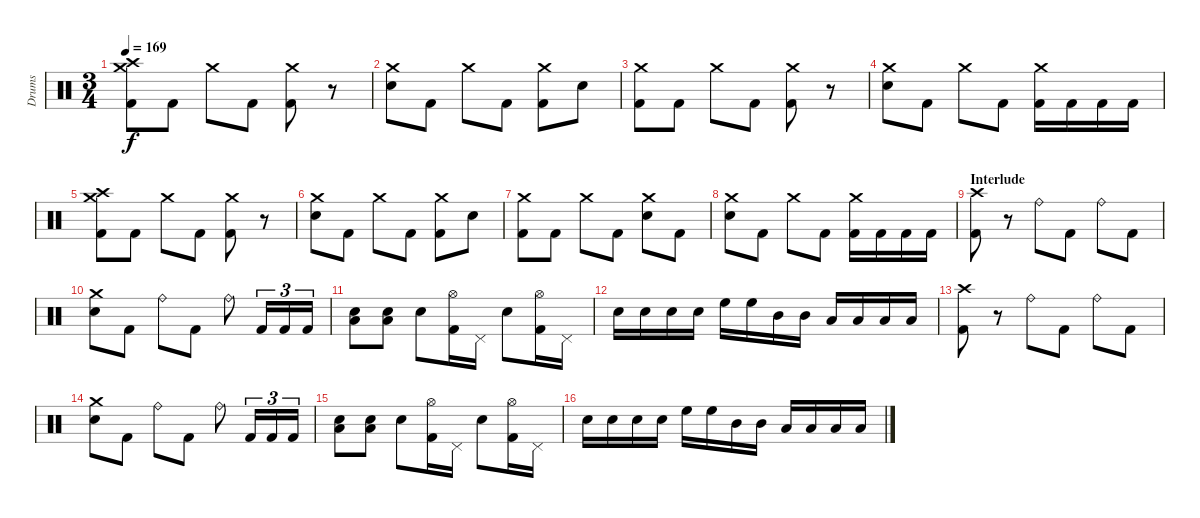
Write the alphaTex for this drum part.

\track ("Drums" "Drums") {instrument percussion}
\staff {score}
\articulation defaults
\ts (3 4)
\tempo 169
\clef neutral
\ks c
("Crash medium (hit)" "Crash high (hit)" "Kick (hit) 2").8{dy f} "Kick (hit) 2".8 "Crash medium (hit)".8 "Kick (hit) 2".8 ("Crash medium (hit)" "Kick (hit) 2").8 r.8 |
("Crash medium (hit)" "Electric Snare (hit)").8 "Kick (hit) 2".8 "Crash medium (hit)".8 "Kick (hit) 2".8 ("Crash medium (hit)" "Kick (hit) 2").8 "Electric Snare (hit)".8 |
("Crash medium (hit)" "Kick (hit) 2").8 "Kick (hit) 2".8 "Crash medium (hit)".8 "Kick (hit) 2".8 ("Crash medium (hit)" "Kick (hit) 2").8 r.8 |
("Crash medium (hit)" "Electric Snare (hit)").8 "Kick (hit) 2".8 "Crash medium (hit)".8 "Kick (hit) 2".8 ("Crash medium (hit)" "Kick (hit) 2").16 "Kick (hit) 2".16 "Kick (hit) 2".16 "Kick (hit) 2".16 |
("Crash medium (hit)" "Crash high (hit)" "Kick (hit) 2").8 "Kick (hit) 2".8 "Crash medium (hit)".8 "Kick (hit) 2".8 ("Crash medium (hit)" "Kick (hit) 2").8 r.8 |
("Crash medium (hit)" "Electric Snare (hit)").8 "Kick (hit) 2".8 "Crash medium (hit)".8 "Kick (hit) 2".8 ("Crash medium (hit)" "Kick (hit) 2").8 "Electric Snare (hit)".8 |
("Crash medium (hit)" "Kick (hit) 2").8 "Kick (hit) 2".8 "Crash medium (hit)".8 "Kick (hit) 2".8 ("Crash medium (hit)" "Electric Snare (hit)").8 "Kick (hit) 2".8 |
("Crash medium (hit)" "Electric Snare (hit)").8 "Kick (hit) 2".8 "Crash medium (hit)".8 "Kick (hit) 2".8 ("Crash medium (hit)" "Kick (hit) 2").16 "Kick (hit) 2".16 "Kick (hit) 2".16 "Kick (hit) 2".16 |
\section ("" "Interlude")
("Crash high (hit)" "Kick (hit) 2").8 r.8 "Ride (bell)".8 "Kick (hit) 2".8 "Ride (bell)".8 "Kick (hit) 2".8 |
("Crash medium (hit)" "Electric Snare (hit)").8 "Kick (hit) 2".8 "Ride (bell)".8 "Kick (hit) 2".8 "Ride (bell)".8 "Kick (hit) 2".16{tu (3 2)} "Kick (hit) 2".16{tu (3 2)} "Kick (hit) 2".16{tu (3 2)} |
("Electric Snare (hit)" "Low Tom (hit)").8 ("Electric Snare (hit)" "Low Tom (hit)").8 "Electric Snare (hit)".8 ("Hi-Hat (open)" "Kick (hit) 2").16 "Pedal Hi-Hat (hit)".16 "Electric Snare (hit)".8 ("Hi-Hat (open)" "Kick (hit) 2").16 "Pedal Hi-Hat (hit)".16 |
"Electric Snare (hit)".16 "Electric Snare (hit)".16 "Electric Snare (hit)".16 "Electric Snare (hit)".16 "High Floor Tom (hit)".16 "High Floor Tom (hit)".16 "Mid Tom (hit)".16 "Mid Tom (hit)".16 "Low Tom (hit)".16 "Low Tom (hit)".16 "Low Tom (hit)".16 "Low Tom (hit)".16 |
("Crash high (hit)" "Kick (hit) 2").8 r.8 "Ride (bell)".8 "Kick (hit) 2".8 "Ride (bell)".8 "Kick (hit) 2".8 |
("Crash medium (hit)" "Electric Snare (hit)").8 "Kick (hit) 2".8 "Ride (bell)".8 "Kick (hit) 2".8 "Ride (bell)".8 "Kick (hit) 2".16{tu (3 2)} "Kick (hit) 2".16{tu (3 2)} "Kick (hit) 2".16{tu (3 2)} |
("Electric Snare (hit)" "Low Tom (hit)").8 ("Electric Snare (hit)" "Low Tom (hit)").8 "Electric Snare (hit)".8 ("Hi-Hat (open)" "Kick (hit) 2").16 "Pedal Hi-Hat (hit)".16 "Electric Snare (hit)".8 ("Hi-Hat (open)" "Kick (hit) 2").16 "Pedal Hi-Hat (hit)".16 |
"Electric Snare (hit)".16 "Electric Snare (hit)".16 "Electric Snare (hit)".16 "Electric Snare (hit)".16 "High Floor Tom (hit)".16 "High Floor Tom (hit)".16 "Mid Tom (hit)".16 "Mid Tom (hit)".16 "Low Tom (hit)".16 "Low Tom (hit)".16 "Low Tom (hit)".16 "Low Tom (hit)".16
